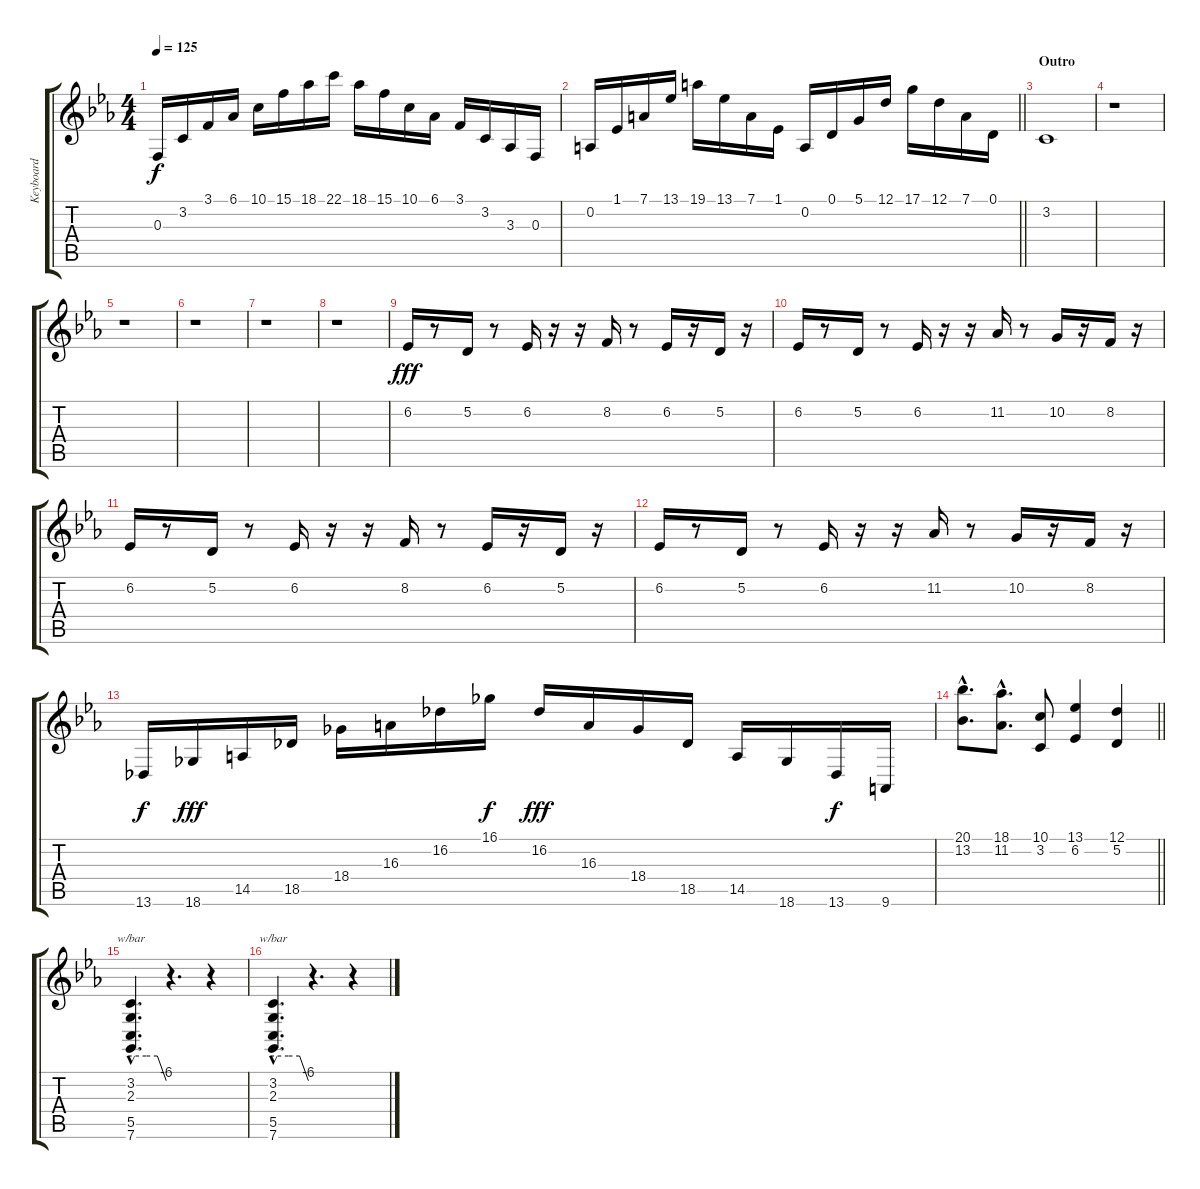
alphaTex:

\track ("Keyboard" "Keyboard") {instrument stringensemble1}
\staff {score tabs}
\tuning (D4 A3 F3 C3 G2 C2) {hide}
\ts (4 4)
\tempo 125
\clef g2
\ks cminor
0.3.16{dy f} 3.2.16 3.1.16 6.1.16 10.1.16 15.1.16 18.1.16 22.1.16 18.1.16 15.1.16 10.1.16 6.1.16 3.1.16 3.2.16 3.3.16 0.3.16 |
\barLineRight lightlight
0.2.16 1.1.16 7.1.16 13.1.16 19.1.16 13.1.16 7.1.16 1.1.16 0.2.16 0.1.16 5.1.16 12.1.16 17.1.16 12.1.16 7.1.16 0.1.16 |
\section ("" "Outro")
3.2.1 |
r.1 |
r.1 |
r.1 |
r.1 |
r.1 |
6.2.16{dy fff volume 16 instrument stringensemble1} r.8 5.2.16 r.8 6.2.16 r.16 r.16 8.2.16 r.8 6.2.16 r.16 5.2.16 r.16 |
6.2.16 r.8 5.2.16 r.8 6.2.16 r.16 r.16 11.2.16 r.8 10.2.16 r.16 8.2.16 r.16 |
6.2.16 r.8 5.2.16 r.8 6.2.16 r.16 r.16 8.2.16 r.8 6.2.16 r.16 5.2.16 r.16 |
6.2.16 r.8 5.2.16 r.8 6.2.16 r.16 r.16 11.2.16 r.8 10.2.16 r.16 8.2.16 r.16 |
13.6.16{dy f volume 16 instrument dulcimer} 18.6.16{dy fff} 14.5.16 18.5.16 18.4.16 16.3.16 16.2.16 16.1.16{dy f} 16.2.16{dy fff} 16.3.16 18.4.16 18.5.16 14.5.16 18.6.16 13.6.16{dy f} 9.6.16 |
\barLineRight lightlight
(20.1{hac} 13.2{hac}).8{d volume 16 instrument stringensemble1} (18.1{hac} 11.2{hac}).8{d} (10.1 3.2).8 (13.1 6.2).4 (12.1 5.2).4 |
(3.2{hac} 2.3{hac} 5.5{hac} 7.6{hac}).4{d tbe (custom default 0 0 26 0 45 0 60 -24) instrument lead2sawtooth} r.4{d} r.4 |
(3.2{hac} 2.3{hac} 5.5{hac} 7.6{hac}).4{d tbe (custom default 0 0 26 0 45 0 60 -24) instrument lead2sawtooth} r.4{d} r.4
